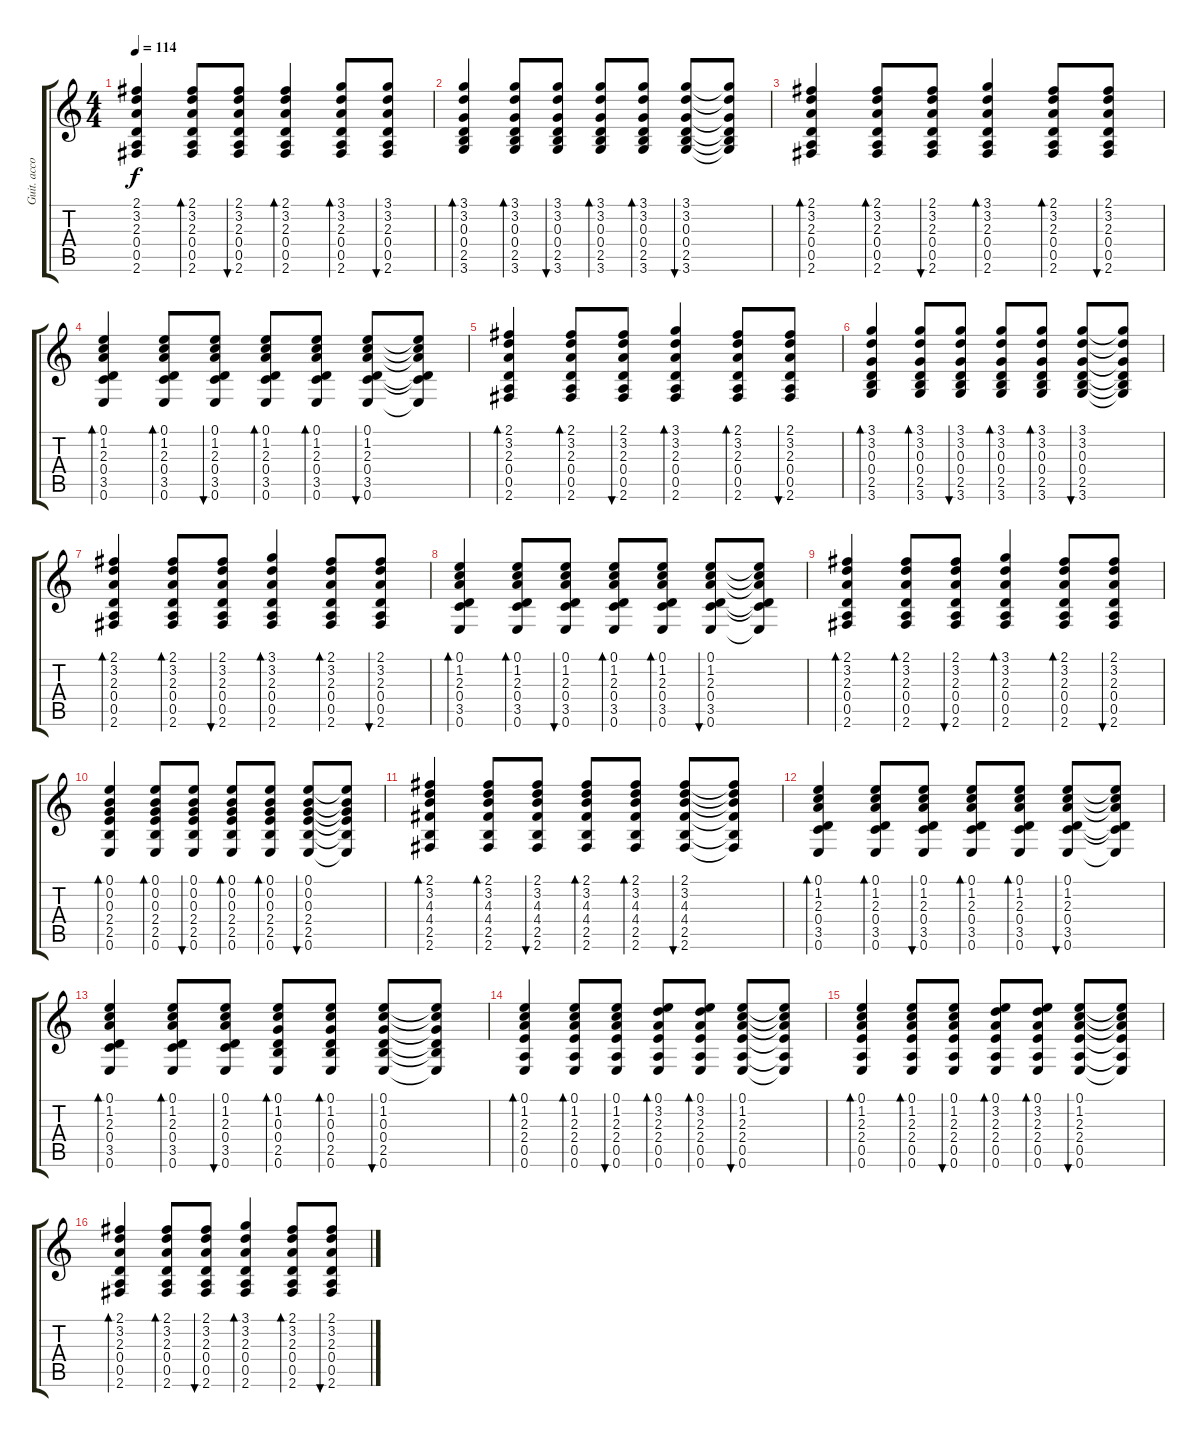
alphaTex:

\track ("Guit. accomp." "Guit. acco") {instrument acousticguitarsteel}
\staff {score tabs}
\tuning (E4 B3 G3 D3 A2 E2) {hide}
\ts (4 4)
\tempo 114
\clef g2
\ks c
(2.1 3.2 2.3 0.4 0.5 2.6).4{dy f} (2.1 3.2 2.3 0.4 0.5 2.6).8{bd 30} (2.1 3.2 2.3 0.4 0.5 2.6).8{bu 30} (2.1 3.2 2.3 0.4 0.5 2.6).4{bd 30} (3.1 3.2 2.3 0.4 0.5 2.6).8{bd 30} (3.1 3.2 2.3 0.4 0.5 2.6).8{bu 30} |
(3.1 3.2 0.3 0.4 2.5 3.6).4{bd 120} (3.1 3.2 0.3 0.4 2.5 3.6).8{bd 30} (3.1 3.2 0.3 0.4 2.5 3.6).8{bu 30} (3.1 3.2 0.3 0.4 2.5 3.6).8{bd 30} (3.1 3.2 0.3 0.4 2.5 3.6).8{bd 30} (3.1 3.2 0.3 0.4 2.5 3.6).8{bu 30} (3.1{t} 3.2{t} 0.3{t} 0.4{t} 2.5{t} 3.6{t}).8 |
(2.1 3.2 2.3 0.4 0.5 2.6).4{bd 120} (2.1 3.2 2.3 0.4 0.5 2.6).8{bd 30} (2.1 3.2 2.3 0.4 0.5 2.6).8{bu 30} (3.1 3.2 2.3 0.4 0.5 2.6).4{bd 30} (2.1 3.2 2.3 0.4 0.5 2.6).8{bd 30} (2.1 3.2 2.3 0.4 0.5 2.6).8{bu 30} |
(0.1 1.2 2.3 0.4 3.5 0.6).4{bd 120} (0.1 1.2 2.3 0.4 3.5 0.6).8{bd 30} (0.1 1.2 2.3 0.4 3.5 0.6).8{bu 30} (0.1 1.2 2.3 0.4 3.5 0.6).8{bd 30} (0.1 1.2 2.3 0.4 3.5 0.6).8{bd 30} (0.1 1.2 2.3 0.4 3.5 0.6).8{bu 30} (0.1{t} 1.2{t} 2.3{t} 0.4{t} 3.5{t} 0.6{t}).8 |
(2.1 3.2 2.3 0.4 0.5 2.6).4{bd 120} (2.1 3.2 2.3 0.4 0.5 2.6).8{bd 30} (2.1 3.2 2.3 0.4 0.5 2.6).8{bu 30} (3.1 3.2 2.3 0.4 0.5 2.6).4{bd 30} (2.1 3.2 2.3 0.4 0.5 2.6).8{bd 30} (2.1 3.2 2.3 0.4 0.5 2.6).8{bu 30} |
(3.1 3.2 0.3 0.4 2.5 3.6).4{bd 120} (3.1 3.2 0.3 0.4 2.5 3.6).8{bd 30} (3.1 3.2 0.3 0.4 2.5 3.6).8{bu 30} (3.1 3.2 0.3 0.4 2.5 3.6).8{bd 30} (3.1 3.2 0.3 0.4 2.5 3.6).8{bd 30} (3.1 3.2 0.3 0.4 2.5 3.6).8{bu 30} (3.1{t} 3.2{t} 0.3{t} 0.4{t} 2.5{t} 3.6{t}).8 |
(2.1 3.2 2.3 0.4 0.5 2.6).4{bd 120} (2.1 3.2 2.3 0.4 0.5 2.6).8{bd 30} (2.1 3.2 2.3 0.4 0.5 2.6).8{bu 30} (3.1 3.2 2.3 0.4 0.5 2.6).4{bd 30} (2.1 3.2 2.3 0.4 0.5 2.6).8{bd 30} (2.1 3.2 2.3 0.4 0.5 2.6).8{bu 30} |
(0.1 1.2 2.3 0.4 3.5 0.6).4{bd 120} (0.1 1.2 2.3 0.4 3.5 0.6).8{bd 30} (0.1 1.2 2.3 0.4 3.5 0.6).8{bu 30} (0.1 1.2 2.3 0.4 3.5 0.6).8{bd 30} (0.1 1.2 2.3 0.4 3.5 0.6).8{bd 30} (0.1 1.2 2.3 0.4 3.5 0.6).8{bu 30} (0.1{t} 1.2{t} 2.3{t} 0.4{t} 3.5{t} 0.6{t}).8 |
(2.1 3.2 2.3 0.4 0.5 2.6).4{bd 120} (2.1 3.2 2.3 0.4 0.5 2.6).8{bd 30} (2.1 3.2 2.3 0.4 0.5 2.6).8{bu 30} (3.1 3.2 2.3 0.4 0.5 2.6).4{bd 30} (2.1 3.2 2.3 0.4 0.5 2.6).8{bd 30} (2.1 3.2 2.3 0.4 0.5 2.6).8{bu 30} |
(0.1 0.2 0.3 2.4 2.5 0.6).4{bd 120} (0.1 0.2 0.3 2.4 2.5 0.6).8{bd 30} (0.1 0.2 0.3 2.4 2.5 0.6).8{bu 30} (0.1 0.2 0.3 2.4 2.5 0.6).8{bd 30} (0.1 0.2 0.3 2.4 2.5 0.6).8{bd 30} (0.1 0.2 0.3 2.4 2.5 0.6).8{bu 30} (0.1{t} 0.2{t} 0.3{t} 2.4{t} 2.5{t} 0.6{t}).8 |
(2.1 3.2 4.3 4.4 2.5 2.6).4{bd 120} (2.1 3.2 4.3 4.4 2.5 2.6).8{bd 30} (2.1 3.2 4.3 4.4 2.5 2.6).8{bu 30} (2.1 3.2 4.3 4.4 2.5 2.6).8{bd 30} (2.1 3.2 4.3 4.4 2.5 2.6).8{bd 30} (2.1 3.2 4.3 4.4 2.5 2.6).8{bu 30} (2.1{t} 3.2{t} 4.3{t} 4.4{t} 2.5{t} 2.6{t}).8 |
(0.1 1.2 2.3 0.4 3.5 0.6).4{bd 120} (0.1 1.2 2.3 0.4 3.5 0.6).8{bd 30} (0.1 1.2 2.3 0.4 3.5 0.6).8{bu 30} (0.1 1.2 2.3 0.4 3.5 0.6).8{bd 30} (0.1 1.2 2.3 0.4 3.5 0.6).8{bd 30} (0.1 1.2 2.3 0.4 3.5 0.6).8{bu 30} (0.1{t} 1.2{t} 2.3{t} 0.4{t} 3.5{t} 0.6{t}).8 |
(0.1 1.2 2.3 0.4 3.5 0.6).4{bd 120} (0.1 1.2 2.3 0.4 3.5 0.6).8{bd 30} (0.1 1.2 2.3 0.4 3.5 0.6).8{bu 30} (0.1 1.2 0.3 0.4 2.5 0.6).8{bd 30} (0.1 1.2 0.3 0.4 2.5 0.6).8{bd 30} (0.1 1.2 0.3 0.4 2.5 0.6).8{bu 30} (0.1{t} 1.2{t} 0.3{t} 0.4{t} 2.5{t} 0.6{t}).8 |
(0.1 1.2 2.3 2.4 0.5 0.6).4{bd 120} (0.1 1.2 2.3 2.4 0.5 0.6).8{bd 30} (0.1 1.2 2.3 2.4 0.5 0.6).8{bu 30} (0.1 3.2 2.3 2.4 0.5 0.6).8{bd 30} (0.1 3.2 2.3 2.4 0.5 0.6).8{bd 30} (0.1 1.2 2.3 2.4 0.5 0.6).8{bu 30} (0.1{t} 1.2{t} 2.3{t} 2.4{t} 0.5{t} 0.6{t}).8 |
(0.1 1.2 2.3 2.4 0.5 0.6).4{bd 120} (0.1 1.2 2.3 2.4 0.5 0.6).8{bd 30} (0.1 1.2 2.3 2.4 0.5 0.6).8{bu 30} (0.1 3.2 2.3 2.4 0.5 0.6).8{bd 30} (0.1 3.2 2.3 2.4 0.5 0.6).8{bd 30} (0.1 1.2 2.3 2.4 0.5 0.6).8{bu 30} (0.1{t} 1.2{t} 2.3{t} 2.4{t} 0.5{t} 0.6{t}).8 |
(2.1 3.2 2.3 0.4 0.5 2.6).4{bd 120} (2.1 3.2 2.3 0.4 0.5 2.6).8{bd 30} (2.1 3.2 2.3 0.4 0.5 2.6).8{bu 30} (3.1 3.2 2.3 0.4 0.5 2.6).4{bd 30} (2.1 3.2 2.3 0.4 0.5 2.6).8{bd 30} (2.1 3.2 2.3 0.4 0.5 2.6).8{bu 30}
